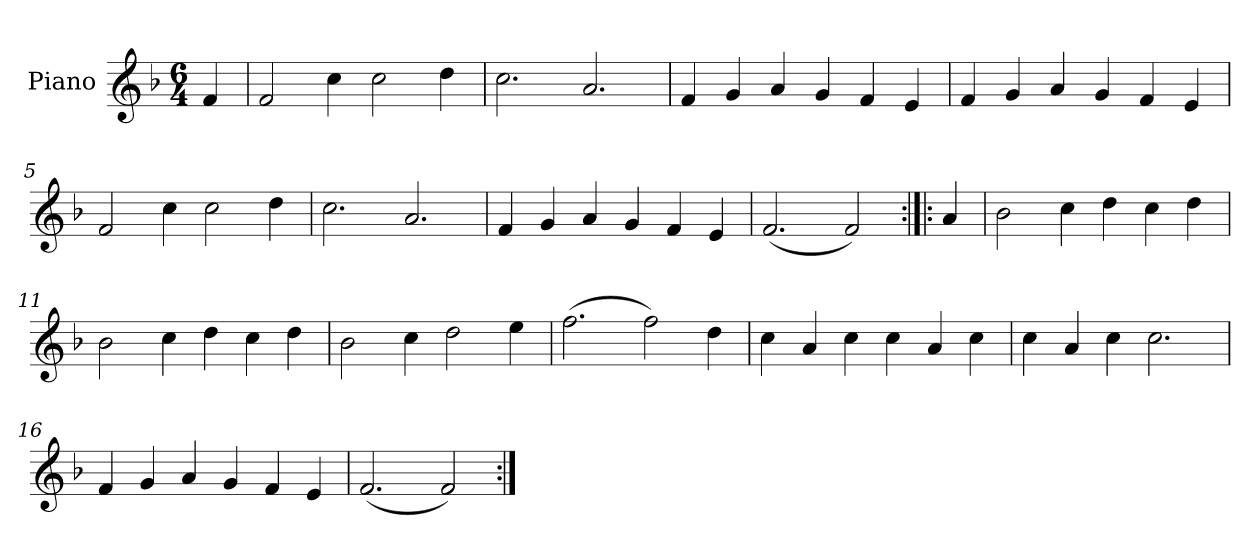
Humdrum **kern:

**kern
*part1
*staff1
*I"Piano
*I'Pno.
*clefG2
*k[b-]
*M6/4
=
4f/
=1
2f/
4cc\
2cc\
4dd\
=2
2.cc\
2.a/
=3
4f/
4g/
4a/
4g/
4f/
4e/
=4
4f/
4g/
4a/
4g/
4f/
4e/
=5
2f/
4cc\
2cc\
4dd\
=6
2.cc\
2.a/
=7
4f/
4g/
4a/
4g/
4f/
4e/
=8
(<2.f/
2f/)
=9:|!|:
4a/
=10
2b-\
4cc\
4dd\
4cc\
4dd\
=11
2b-\
4cc\
4dd\
4cc\
4dd\
=12
2b-\
4cc\
2dd\
4ee\
=13
(>2.ff\
2ff\)
4dd\
=14
4cc\
4a/
4cc\
4cc\
4a/
4cc\
=15
4cc\
4a/
4cc\
2.cc\
=16
4f/
4g/
4a/
4g/
4f/
4e/
=17
(<2.f/
2f/)
=:|!
*-
